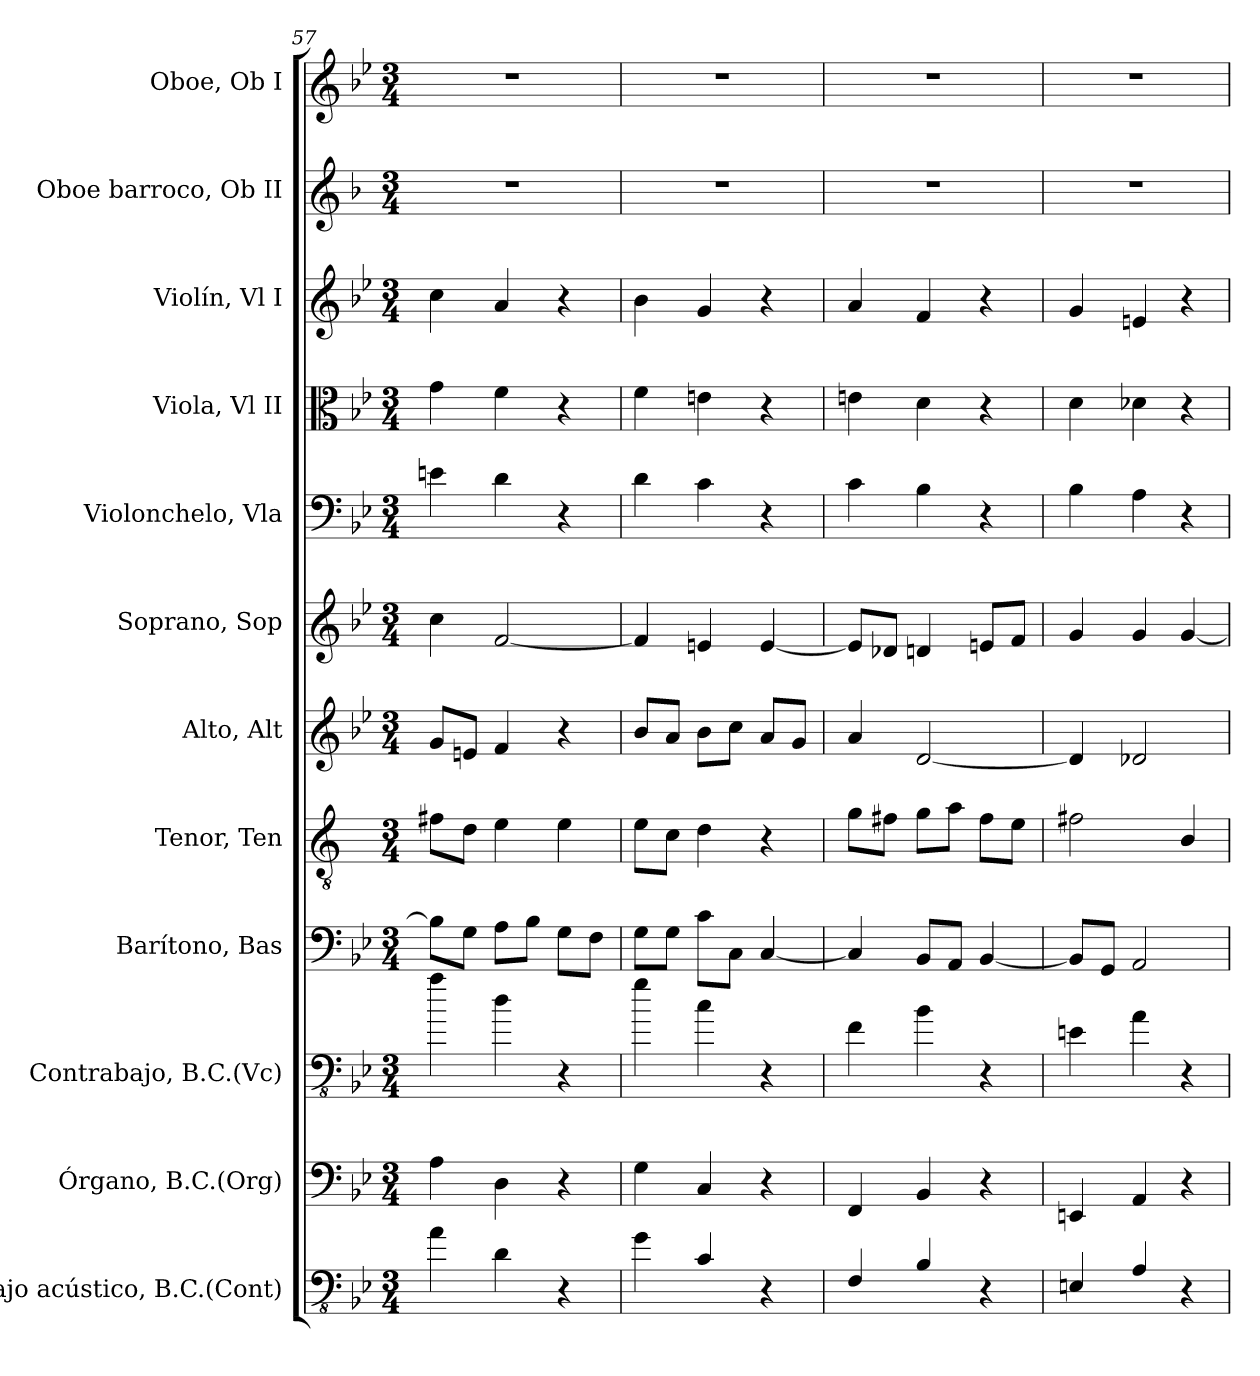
**kern	**kern	**kern	**kern	**kern	**kern	**kern	**kern	**kern	**kern	**kern	**kern
*part12	*part11	*part10	*part9	*part8	*part7	*part6	*part5	*part4	*part3	*part2	*part1
*staff12	*staff11	*staff10	*staff9	*staff8	*staff7	*staff6	*staff5	*staff4	*staff3	*staff2	*staff1
*I"Bajo acústico, B.C.(Cont)	*I"Órgano, B.C.(Org)	*I"Contrabajo, B.C.(Vc)	*I"Barítono, Bas	*I"Tenor, Ten	*I"Alto, Alt	*I"Soprano, Sop	*I"Violonchelo, Vla	*I"Viola, Vl II	*I"Violín, Vl I	*I"Oboe barroco, Ob II	*I"Oboe, Ob I
*I'Bajo	*I'Org.	*I'Cb.	*I'Bar.	*I'T.	*I'A.	*I'S.	*I'Vc.	*I'Vla.	*I'Vln.	*I'Ob. Bar.	*I'Ob.
*clefFv4	*clefF4	*clefFv4	*clefF4	*clefGv2	*clefG2	*clefG2	*clefF4	*clefC3	*clefG2	*clefG2	*clefG2
*ITrd7c12	*	*ITrd7c12	*	*ITrd1c2	*	*	*	*	*	*ITrd4c7	*
*k[b-e-]	*k[b-e-]	*k[b-e-]	*k[b-e-]	*k[b-e-]	*k[b-e-]	*k[b-e-]	*k[b-e-]	*k[b-e-]	*k[b-e-]	*k[b-e-]	*k[b-e-]
*M3/4	*M3/4	*M3/4	*M3/4	*M3/4	*M3/4	*M3/4	*M3/4	*M3/4	*M3/4	*M3/4	*M3/4
=57	=57	=57	=57	=57	=57	=57	=57	=57	=57	=57	=57
4AA\	4A\	4A\	8B-\L]	8en\L	8g/L	4cc\	4en\	4g\	4cc\	2.r	2.r
.	.	.	8G\J	8c\J	8en/J	.	.	.	.	.	.
4DD\	4D\	4D\	8A\L	4d\	4f/	[2f/	4d\	4f\	4a/	.	.
.	.	.	8B-\J	.	.	.	.	.	.	.	.
4r	4r	4r	8G\L	4d\	4r	.	4r	4r	4r	.	.
.	.	.	8F\J	.	.	.	.	.	.	.	.
=58	=58	=58	=58	=58	=58	=58	=58	=58	=58	=58	=58
4GG\	4G\	4G\	8G\L	8d\L	8b-/L	4f/]	4d\	4f\	4b-\	2.r	2.r
.	.	.	8G\J	8B-\J	8a/J	.	.	.	.	.	.
4CC/	4C/	4C\	8c\L	4c\	8b-\L	4en/	4c\	4en\	4g/	.	.
.	.	.	8C\J	.	8cc\J	.	.	.	.	.	.
4r	4r	4r	[4C/	4r	8a/L	[4e/	4r	4r	4r	.	.
.	.	.	.	.	8g/J	.	.	.	.	.	.
=59	=59	=59	=59	=59	=59	=59	=59	=59	=59	=59	=59
4FFF/	4FF/	4FF\	4C/]	8f\L	4a/	8e/L]	4c\	4en\	4a/	2.r	2.r
.	.	.	.	8en\J	.	8d-X/J	.	.	.	.	.
4BBB-/	4BB-/	4BB-\	8BB-/L	8f\L	[2d/	4dn/	4B-\	4d\	4f/	.	.
.	.	.	8AA/J	8g\J	.	.	.	.	.	.	.
4r	4r	4r	[4BB-/	8e\L	.	8en/L	4r	4r	4r	.	.
.	.	.	.	8d\J	.	8f/J	.	.	.	.	.
=60	=60	=60	=60	=60	=60	=60	=60	=60	=60	=60	=60
4EEEn/	4EEn/	4EEn\	8BB-/L]	2en\	4d/]	4g/	4B-\	4d\	4g/	2.r	2.r
.	.	.	8GG/J	.	.	.	.	.	.	.	.
4AAA/	4AA/	4AA\	2AA/	.	2d-X/	4g/	4A\	4d-X\	4en/	.	.
4r	4r	4r	.	4A/	.	[4g/	4r	4r	4r	.	.
=	=	=	=	=	=	=	=	=	=	=	=
*-	*-	*-	*-	*-	*-	*-	*-	*-	*-	*-	*-
